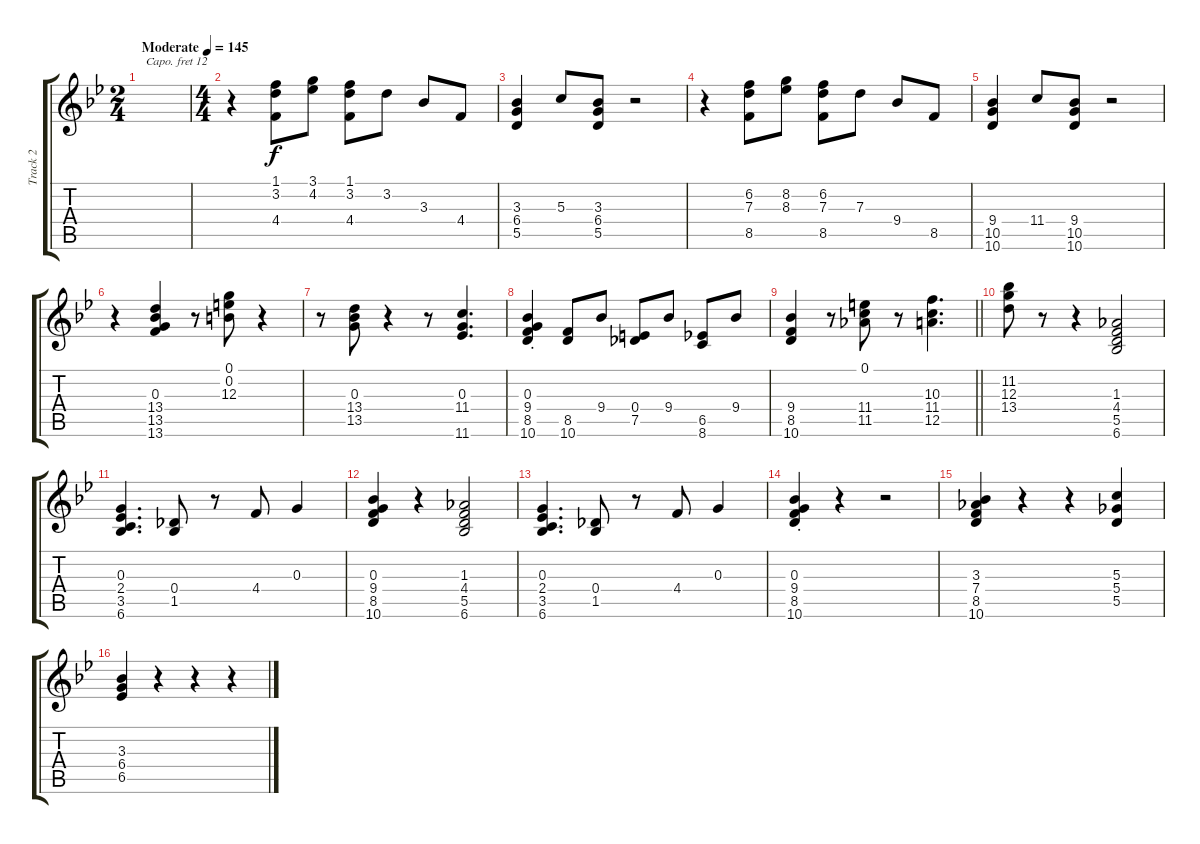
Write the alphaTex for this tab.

\track ("Track 2" "Track 2") {instrument acousticgrandpiano}
\staff {score tabs}
\capo 12
\tuning (E4 B3 G3 Db3 A2 E2) {hide}
\ts (2 4)
\tempo (145 "Moderate")
\clef g2
\ks bb
|
\ts (4 4)
r.4 (1.1 3.2 4.4).8 (3.1 4.2).8 (1.1 3.2 4.4).8 3.2.8 3.3.8 4.4.8 |
(3.3 6.4 5.5).4 5.3.8 (3.3 6.4 5.5).8 r.2 |
r.4 (6.2 7.3 8.5).8 (8.2 8.3).8 (6.2 7.3 8.5).8 7.3.8 9.4.8 8.5.8 |
(9.4 10.5 10.6).4 11.4.8 (9.4 10.5 10.6).8 r.2 |
r.4 (0.3 13.4 13.5 13.6).4 r.8 (0.1 0.2 12.3).8 r.4 |
r.8 (0.3 13.4 13.5).8 r.4 r.8 (0.3 11.4 11.6).4{d} |
(0.3{st} 9.4{st} 8.5{st} 10.6{st}).4 (8.5 10.6).8 9.4.8 (0.4 7.5).8 9.4.8 (6.5 8.6).8 9.4.8 |
\barLineRight lightlight
(9.4 8.5 10.6).4 r.8 (0.1 11.4 11.5).8 r.8 (10.3 11.4 12.5).4{d} |
(11.2 12.3 13.4).8 r.8 r.4 (1.3 4.4 5.5 6.6).2 |
(0.3 2.4 3.5 6.6).4{d} (0.4 1.5).8 r.8 4.4.8 0.3.4 |
(0.3 9.4 8.5 10.6).4 r.4 (1.3 4.4 5.5 6.6).2 |
(0.3 2.4 3.5 6.6).4{d} (0.4 1.5).8 r.8 4.4.8 0.3.4 |
(0.3{st} 9.4{st} 8.5{st} 10.6{st}).4 r.4 r.2 |
(3.3 7.4 8.5 10.6).4 r.4 r.4 (5.3 5.4 5.5).4 |
(3.3 6.4 6.5).4 r.4 r.4 r.4
